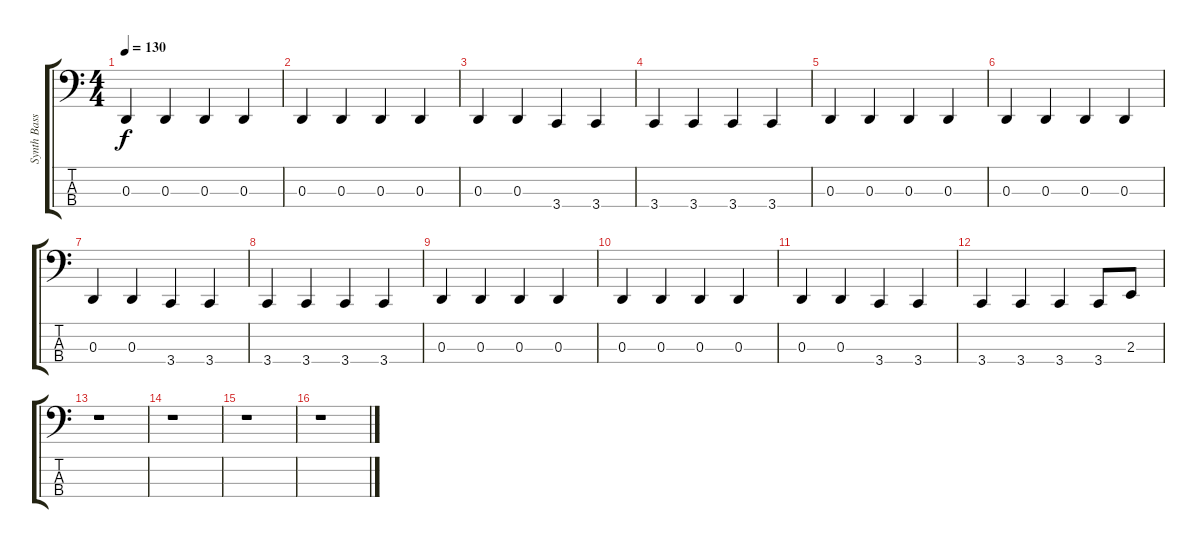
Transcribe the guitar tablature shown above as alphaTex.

\track ("Synth Bass" "Synth Bass") {instrument lead8bassandlead}
\staff {score tabs}
\tuning (C-1 G2 D2 A1) {hide}
\ts (4 4)
\tempo 130
\clef f4
\ks c
0.3.4{dy f} 0.3.4 0.3.4 0.3.4 |
0.3.4 0.3.4 0.3.4 0.3.4 |
0.3.4 0.3.4 3.4.4 3.4.4 |
3.4.4 3.4.4 3.4.4 3.4.4 |
0.3.4 0.3.4 0.3.4 0.3.4 |
0.3.4 0.3.4 0.3.4 0.3.4 |
0.3.4 0.3.4 3.4.4 3.4.4 |
3.4.4 3.4.4 3.4.4 3.4.4 |
0.3.4 0.3.4 0.3.4 0.3.4 |
0.3.4 0.3.4 0.3.4 0.3.4 |
0.3.4 0.3.4 3.4.4 3.4.4 |
3.4.4 3.4.4 3.4.4 3.4.8 2.3.8 |
r.1 |
r.1 |
r.1 |
r.1
